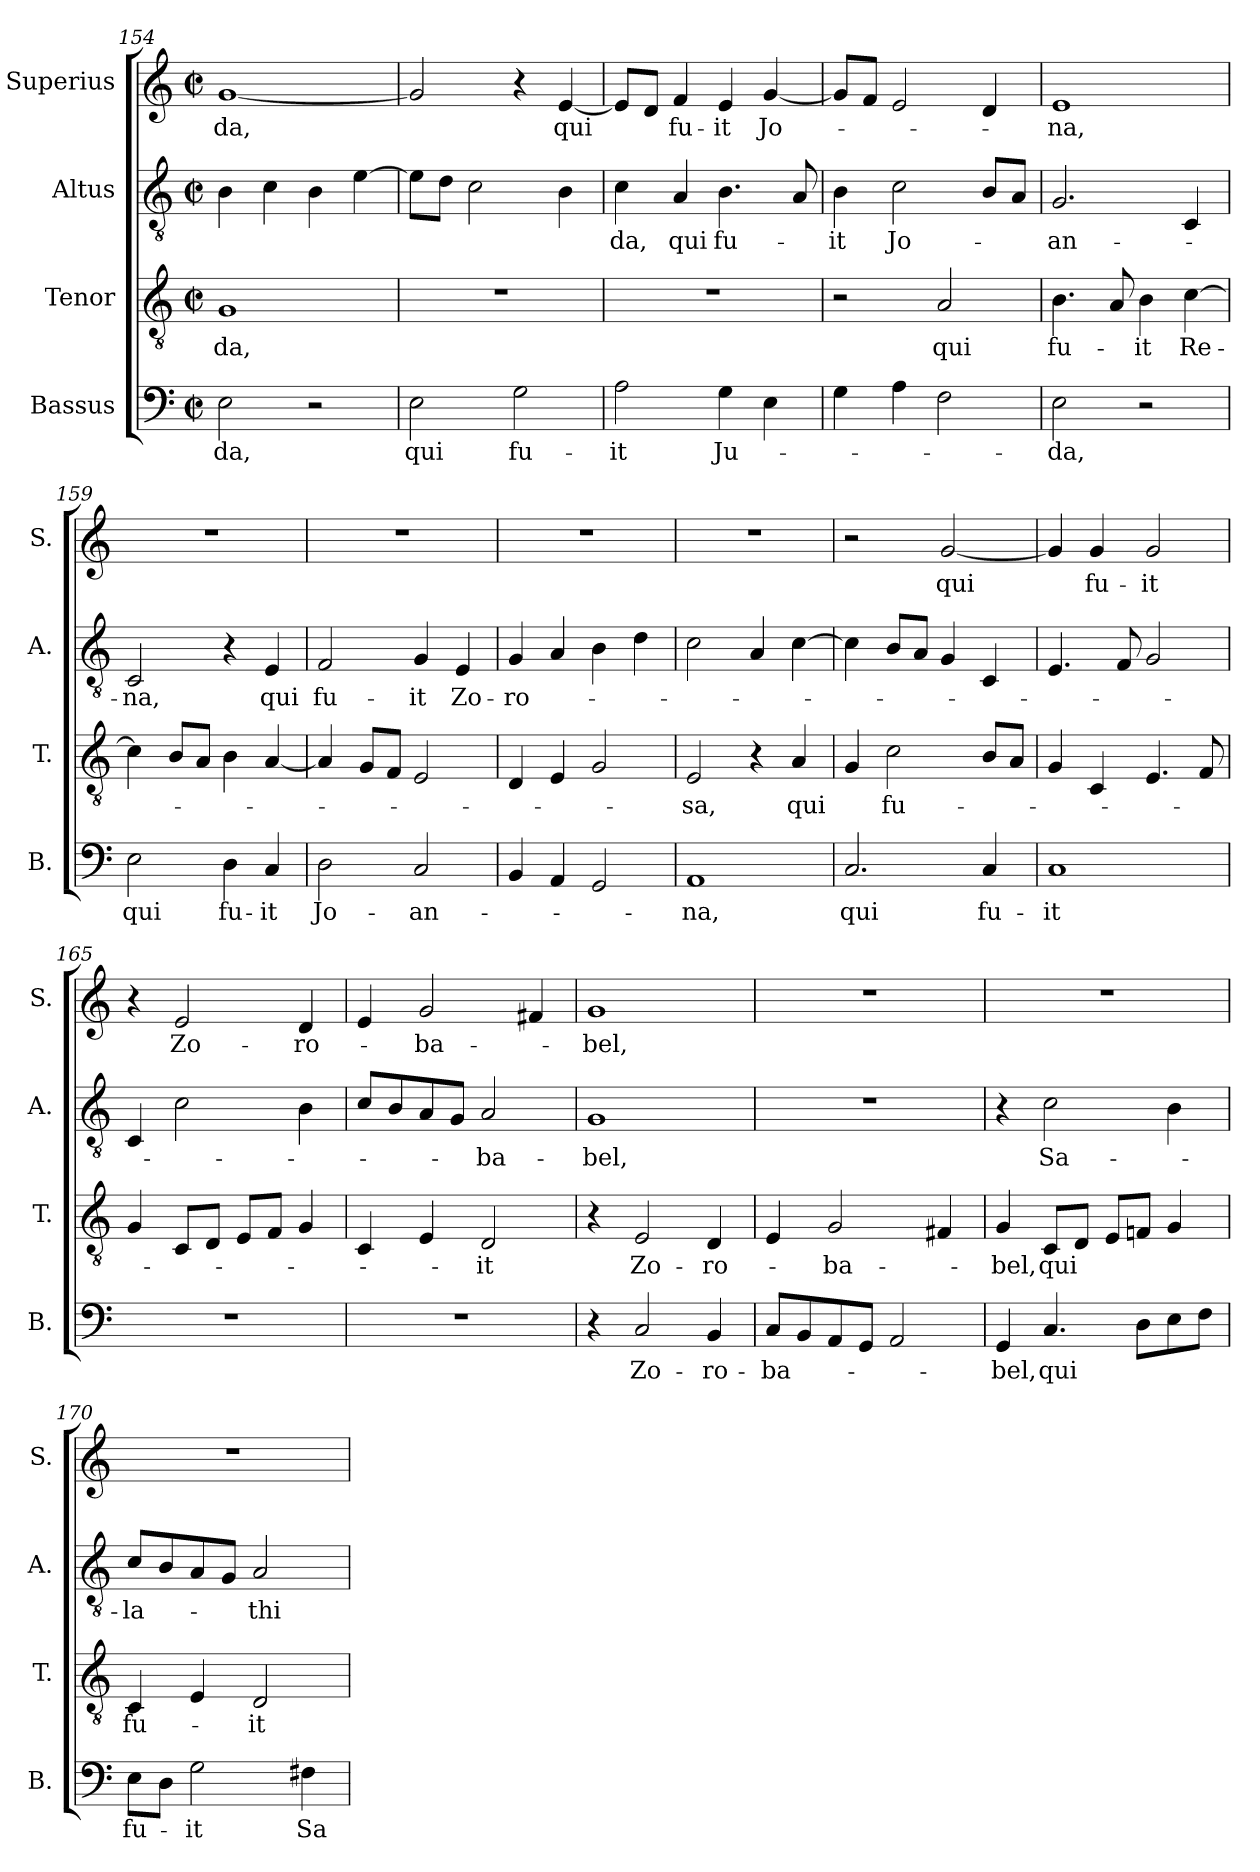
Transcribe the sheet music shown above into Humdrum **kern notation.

**kern	**text	**kern	**text	**kern	**text	**kern	**text
*part4	*part4	*part3	*part3	*part2	*part2	*part1	*part1
*staff4	*staff4	*staff3	*staff3	*staff2	*staff2	*staff1	*staff1
*I"Bassus	*	*I"Tenor	*	*I"Altus	*	*I"Superius	*
*I'B.	*	*I'T.	*	*I'A.	*	*I'S.	*
*clefF4	*	*clefGv2	*	*clefGv2	*	*clefG2	*
*	*	*ITrd7c12	*	*ITrd7c12	*	*	*
*M2/2	*	*M2/2	*	*M2/2	*	*M2/2	*
*met(c|)	*	*met(c|)	*	*met(c|)	*	*met(c|)	*
=154	=154	=154	=154	=154	=154	=154	=154
!	!LO:LY:b	!	!LO:LY:b	!	!	!	!LO:LY:b
2E\	-da,	1GG	-da,	4BB\	.	[1g	-da,
.	.	.	.	4C\	.	.	.
2r	.	.	.	4BB\	.	.	.
.	.	.	.	[4E\	.	.	.
!!LO:PB:g=z
=155	=155	=155	=155	=155	=155	=155	=155
!	!LO:LY:b	!	!	!	!	!	!
2E\	qui	1r	.	8EL]	.	2g/]	.
.	.	.	.	8DJ	.	.	.
.	.	.	.	2C\	.	.	.
!	!LO:LY:b	!	!	!	!	!	!
2G\	fu-	.	.	.	.	4r	.
!	!	!	!	!	!	!	!LO:LY:b
.	.	.	.	4BB\	.	[4e/	qui
=156	=156	=156	=156	=156	=156	=156	=156
!	!LO:LY:b	!	!	!	!LO:LY:b	!	!
2A\	-it	1r	.	4C\	-da,	8eL]	.
.	.	.	.	.	.	8dJ	.
!	!	!	!	!	!LO:LY:b	!	!LO:LY:b
.	.	.	.	4AA/	qui	4f/	fu-
!	!LO:LY:b	!	!	!	!LO:LY:b	!	!LO:LY:b
4G\	Ju-	.	.	4.BB\	fu-	4e/	-it
!	!	!	!	!	!	!	!LO:LY:b
4E\	.	.	.	.	.	[4g/	Jo-
.	.	.	.	8AA/	.	.	.
=157	=157	=157	=157	=157	=157	=157	=157
!	!	!	!	!	!LO:LY:b	!	!
4G\	.	2r	.	4BB\	-it	8gL]	.
.	.	.	.	.	.	8fJ	.
!	!	!	!	!	!LO:LY:b	!	!
4A\	.	.	.	2C\	Jo-	2e/	.
!	!	!	!LO:LY:b	!	!	!	!
2F\	.	2AA/	qui	.	.	.	.
.	.	.	.	8BBL	.	4d/	.
.	.	.	.	8AAJ	.	.	.
=158	=158	=158	=158	=158	=158	=158	=158
!	!LO:LY:b	!	!LO:LY:b	!	!LO:LY:b	!	!LO:LY:b
2E\	-da,	4.BB\	fu-	2.GG/	-an-	1e	-na,
.	.	8AA/	.	.	.	.	.
!	!	!	!LO:LY:b	!	!	!	!
2r	.	4BB\	-it	.	.	.	.
!	!	!	!LO:LY:b	!	!	!	!
.	.	[4C\	Re-	4CC/	.	.	.
=159	=159	=159	=159	=159	=159	=159	=159
!	!LO:LY:b	!	!	!	!LO:LY:b	!	!
2E\	qui	4C\]	.	2CC/	-na,	1r	.
.	.	8BBL	.	.	.	.	.
.	.	8AAJ	.	.	.	.	.
!	!LO:LY:b	!	!	!	!	!	!
4D\	fu-	4BB\	.	4r	.	.	.
!	!LO:LY:b	!	!	!	!LO:LY:b	!	!
4C/	-it	[4AA/	.	4EE/	qui	.	.
!!LO:LB:g=z
=160	=160	=160	=160	=160	=160	=160	=160
!	!LO:LY:b	!	!	!	!LO:LY:b	!	!
2D\	Jo-	4AA/]	.	2FF/	fu-	1r	.
.	.	8GGL	.	.	.	.	.
.	.	8FFJ	.	.	.	.	.
!	!LO:LY:b	!	!	!	!LO:LY:b	!	!
2C/	-an-	2EE/	.	4GG/	-it	.	.
!	!	!	!	!	!LO:LY:b	!	!
.	.	.	.	4EE/	Zo-	.	.
=161	=161	=161	=161	=161	=161	=161	=161
!	!	!	!	!	!LO:LY:b	!	!
4BB/	.	4DD/	.	4GG/	-ro-	1r	.
4AA/	.	4EE/	.	4AA/	.	.	.
2GG/	.	2GG/	.	4BB\	.	.	.
.	.	.	.	4D\	.	.	.
=162	=162	=162	=162	=162	=162	=162	=162
!	!LO:LY:b	!	!LO:LY:b	!	!	!	!
1AA	-na,	2EE/	-sa,	2C\	.	1r	.
.	.	4r	.	4AA/	.	.	.
!	!	!	!LO:LY:b	!	!	!	!
.	.	4AA/	qui	[4C\	.	.	.
=163	=163	=163	=163	=163	=163	=163	=163
!	!LO:LY:b	!	!	!	!	!	!
2.C/	qui	4GG/	.	4C\]	.	2r	.
!	!	!	!LO:LY:b	!	!	!	!
.	.	2C\	fu-	8BBL	.	.	.
.	.	.	.	8AAJ	.	.	.
!	!	!	!	!	!	!	!LO:LY:b
.	.	.	.	4GG/	.	[2g/	qui
!	!LO:LY:b	!	!	!	!	!	!
4C/	fu-	8BBL	.	4CC/	.	.	.
.	.	8AAJ	.	.	.	.	.
=164	=164	=164	=164	=164	=164	=164	=164
!	!LO:LY:b	!	!	!	!	!	!
1C	-it	4GG/	.	4.EE/	.	4g/]	.
!	!	!	!	!	!	!	!LO:LY:b
.	.	4CC/	.	.	.	4g/	fu-
.	.	.	.	8FF/	.	.	.
!	!	!	!	!	!	!	!LO:LY:b
.	.	4.EE/	.	2GG/	.	2g/	-it
.	.	8FF/	.	.	.	.	.
!!LO:LB:g=z
=165	=165	=165	=165	=165	=165	=165	=165
1r	.	4GG/	.	4CC/	.	4r	.
!	!	!	!	!	!	!	!LO:LY:b
.	.	8CCL	.	2C\	.	2e/	Zo-
.	.	8DDJ	.	.	.	.	.
.	.	8EEL	.	.	.	.	.
.	.	8FFJ	.	.	.	.	.
!	!	!	!	!	!	!	!LO:LY:b
.	.	4GG/	.	4BB\	.	4d/	-ro-
=166	=166	=166	=166	=166	=166	=166	=166
1r	.	4CC/	.	8CL	.	4e/	.
.	.	.	.	8BB	.	.	.
!	!	!	!	!	!	!	!LO:LY:b
.	.	4EE/	.	8AA	.	2g/	-ba-
.	.	.	.	8GGJ	.	.	.
!	!	!	!LO:LY:b	!	!LO:LY:b	!	!
.	.	2DD/	-it	2AA/	-ba-	.	.
.	.	.	.	.	.	4f#X/	.
=167	=167	=167	=167	=167	=167	=167	=167
!	!	!	!	!	!LO:LY:b	!	!LO:LY:b
4r	.	4r	.	1GG	-bel,	1g	-bel,
!	!LO:LY:b	!	!LO:LY:b	!	!	!	!
2C/	Zo-	2EE/	Zo-	.	.	.	.
!	!LO:LY:b	!	!LO:LY:b	!	!	!	!
4BB/	-ro-	4DD/	-ro-	.	.	.	.
=168	=168	=168	=168	=168	=168	=168	=168
!	!LO:LY:b	!	!	!	!	!	!
8CL	-ba-	4EE/	.	1r	.	1r	.
8BB	.	.	.	.	.	.	.
!	!	!	!LO:LY:b	!	!	!	!
8AA	.	2GG/	-ba-	.	.	.	.
8GGJ	.	.	.	.	.	.	.
2AA/	.	.	.	.	.	.	.
.	.	4FF#X/	.	.	.	.	.
=169	=169	=169	=169	=169	=169	=169	=169
!	!LO:LY:b	!	!LO:LY:b	!	!	!	!
4GG/	-bel,	4GG/	-bel,	4r	.	1r	.
!	!LO:LY:b	!	!LO:LY:b	!	!LO:LY:b	!	!
4.C/	qui	8CCL	qui	2C\	Sa-	.	.
.	.	8DDJ	.	.	.	.	.
.	.	8EEL	.	.	.	.	.
8DL	.	8FFnJ	.	.	.	.	.
8E	.	4GG/	.	4BB\	.	.	.
8FJ	.	.	.	.	.	.	.
!!LO:PB:g=z
=170	=170	=170	=170	=170	=170	=170	=170
!	!LO:LY:b	!	!LO:LY:b	!	!LO:LY:b	!	!
8EL	fu-	4CC/	fu-	8CL	-la-	1r	.
8DJ	.	.	.	8BB	.	.	.
!	!LO:LY:b	!	!	!	!	!	!
2G\	-it	4EE/	.	8AA	.	.	.
.	.	.	.	8GGJ	.	.	.
!	!	!	!LO:LY:b	!	!LO:LY:b	!	!
.	.	2DD/	-it	2AA/	-thi-	.	.
!	!LO:LY:b	!	!	!	!	!	!
4F#X\	Sa-	.	.	.	.	.	.
=	=	=	=	=	=	=	=
*-	*-	*-	*-	*-	*-	*-	*-
